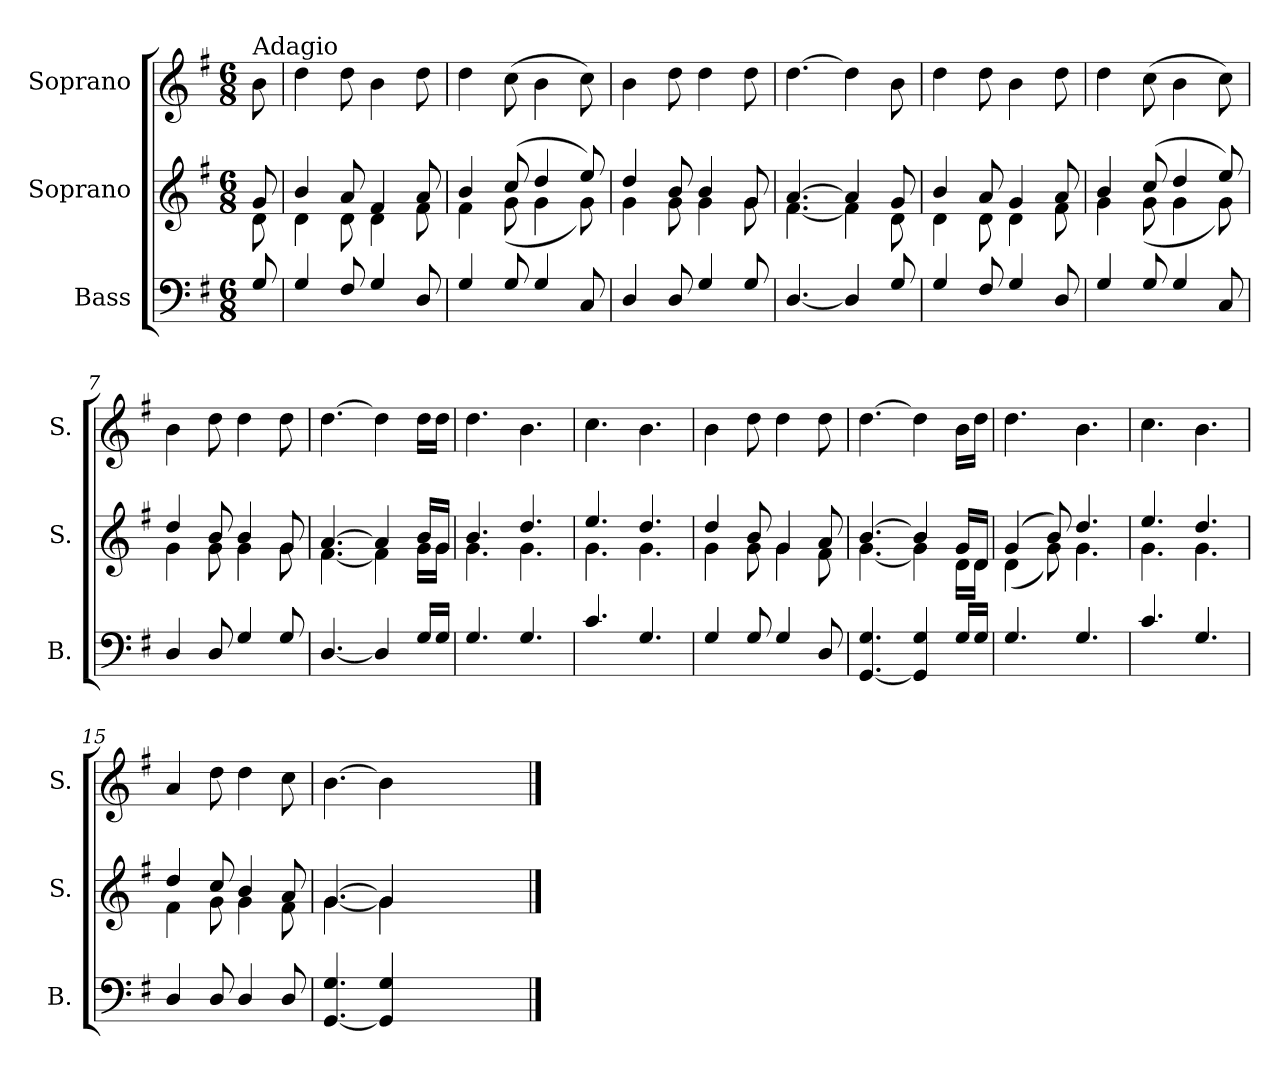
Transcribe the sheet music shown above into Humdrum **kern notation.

**kern	**kern	**kern
*part3	*part2	*part1
*staff3	*staff2	*staff1
*I"Bass	*I"Soprano	*I"Soprano
*I'B.	*I'S.	*I'S.
*clefF4	*clefG2	*clefG2
*k[f#]	*k[f#]	*k[f#]
*G:	*G:	*G:
*M6/8	*M6/8	*M6/8
=	=	=
*^	*^	*
!	!	!	!	!LO:TX:a:t=Adagio
8ryy	8G/	8g/	8d\	8b\
=1	=1	=1	=1	=1
2.ryy	4G/	4b/	4d\	4dd\
.	8F#/	8a/	8d\	8dd\
.	4G/	4f#/	4d\	4b\
.	8D/	8a/	8f#\	8dd\
=2	=2	=2	=2	=2
2.ryy	4G/	4b/	4f#\	4dd\
.	8G/	(8cc/	(8g\	(8cc\
.	4G/	4dd/	4g\	4b\
.	8C/	8ee/)	8g\)	8cc\)
=3	=3	=3	=3	=3
2.ryy	4D/	4dd/	4g\	4b\
.	8D/	8b/	8g\	8dd\
.	4G/	4b/	4g\	4dd\
.	8G/	8g/	8g\	8dd\
=4	=4	=4	=4	=4
2.ryy	[4.D/	[4.a/	[4.f#\	[4.dd\
.	4D/]	4a/]	4f#\]	4dd\]
.	8G/	8g/	8d\	8b\
=5	=5	=5	=5	=5
2.ryy	4G/	4b/	4d\	4dd\
.	8F#/	8a/	8d\	8dd\
.	4G/	4g/	4d\	4b\
.	8D/	8a/	8f#\	8dd\
=6	=6	=6	=6	=6
2.ryy	4G/	4b/	4g\	4dd\
.	8G/	(8cc/	(8g\	(8cc\
.	4G/	4dd/	4g\	4b\
.	8C/	8ee/)	8g\)	8cc\)
!!LO:LB:g=z
=7	=7	=7	=7	=7
2.ryy	4D/	4dd/	4g\	4b\
.	8D/	8b/	8g\	8dd\
.	4G/	4b/	4g\	4dd\
.	8G/	8g/	8g\	8dd\
=8	=8	=8	=8	=8
2.ryy	[4.D/	[4.a/	[4.f#\	[4.dd\
.	4D/]	4a/]	4f#\]	4dd\]
.	16G/LL	16b/LL	16g\LL	16dd\LL
.	16G/JJ	16g/JJ	16g\JJ	16dd\JJ
=9	=9	=9	=9	=9
2.ryy	4.G/	4.b/	4.g\	4.dd\
.	4.G/	4.dd/	4.g\	4.b\
=10	=10	=10	=10	=10
2.ryy	4.c/	4.ee/	4.g\	4.cc\
.	4.G/	4.dd/	4.g\	4.b\
=11	=11	=11	=11	=11
2.ryy	4G/	4dd/	4g\	4b\
.	8G/	8b/	8g\	8dd\
.	4G/	4g/	4g\	4dd\
.	8D/	8a/	8f#\	8dd\
=12	=12	=12	=12	=12
2.ryy	[4.GG/ 4.G/	[4.b/	[4.g\	[4.dd\
.	4GG/] 4G/	4b/]	4g\]	4dd\]
.	16G/LL	16g/LL	16d\LL	16b\LL
.	16G/JJ	16d/JJ	16d\JJ	16dd\JJ
=13	=13	=13	=13	=13
2.ryy	4.G/	(4g/	(4d\	4.dd\
.	.	8b/)	8g\)	.
.	4.G/	4.dd/	4.g\	4.b\
=14	=14	=14	=14	=14
2.ryy	4.c/	4.ee/	4.g\	4.cc\
.	4.G/	4.dd/	4.g\	4.b\
!!LO:LB:g=z
=15	=15	=15	=15	=15
2.ryy	4D/	4dd/	4f#\	4a/
.	8D/	8cc/	8g\	8dd\
.	4D/	4b/	4g\	4dd\
.	8D/	8a/	8f#\	8cc\
=16	=16	=16	=16	=16
2ryy	[4.GG/ 4.G/	[4.g/	[4.g\	[4.b\
.	4GG/] 4G/	4g/]	4g\]	4b\]
8ryy	.	.	.	.
2ryy	2ryy	2ryy	2ryy	2ryy
8ryy	8ryy	8ryy	8ryy	8ryy
*v	*v	*	*	*
*	*v	*v	*
==	==	==
*-	*-	*-
